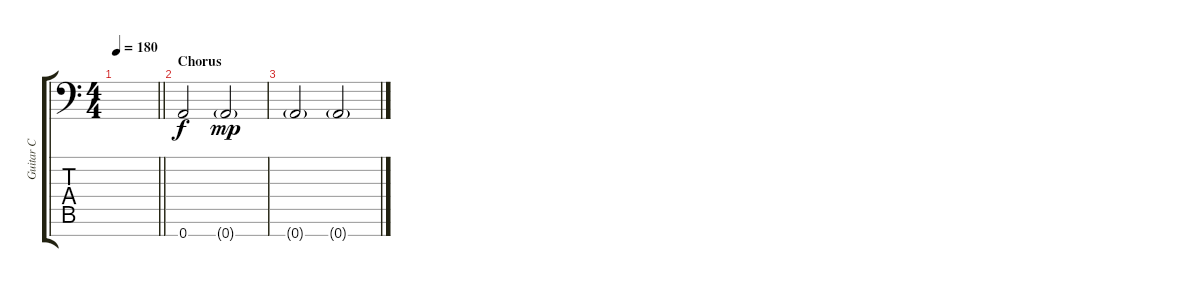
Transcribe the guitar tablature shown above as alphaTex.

\track ("Guitar C" "Guitar C") {instrument distortionguitar}
\staff {score tabs}
\tuning (E4 B3 G3 D3 A2 E2 A1) {hide}
\ts (4 4)
\tempo 180
\clef f4
\barLineRight lightlight
\ks c
|
\section ("" "Chorus")
0.7.2 0.7{g}.2{dy mp} |
0.7{g}.2 0.7{g}.2
